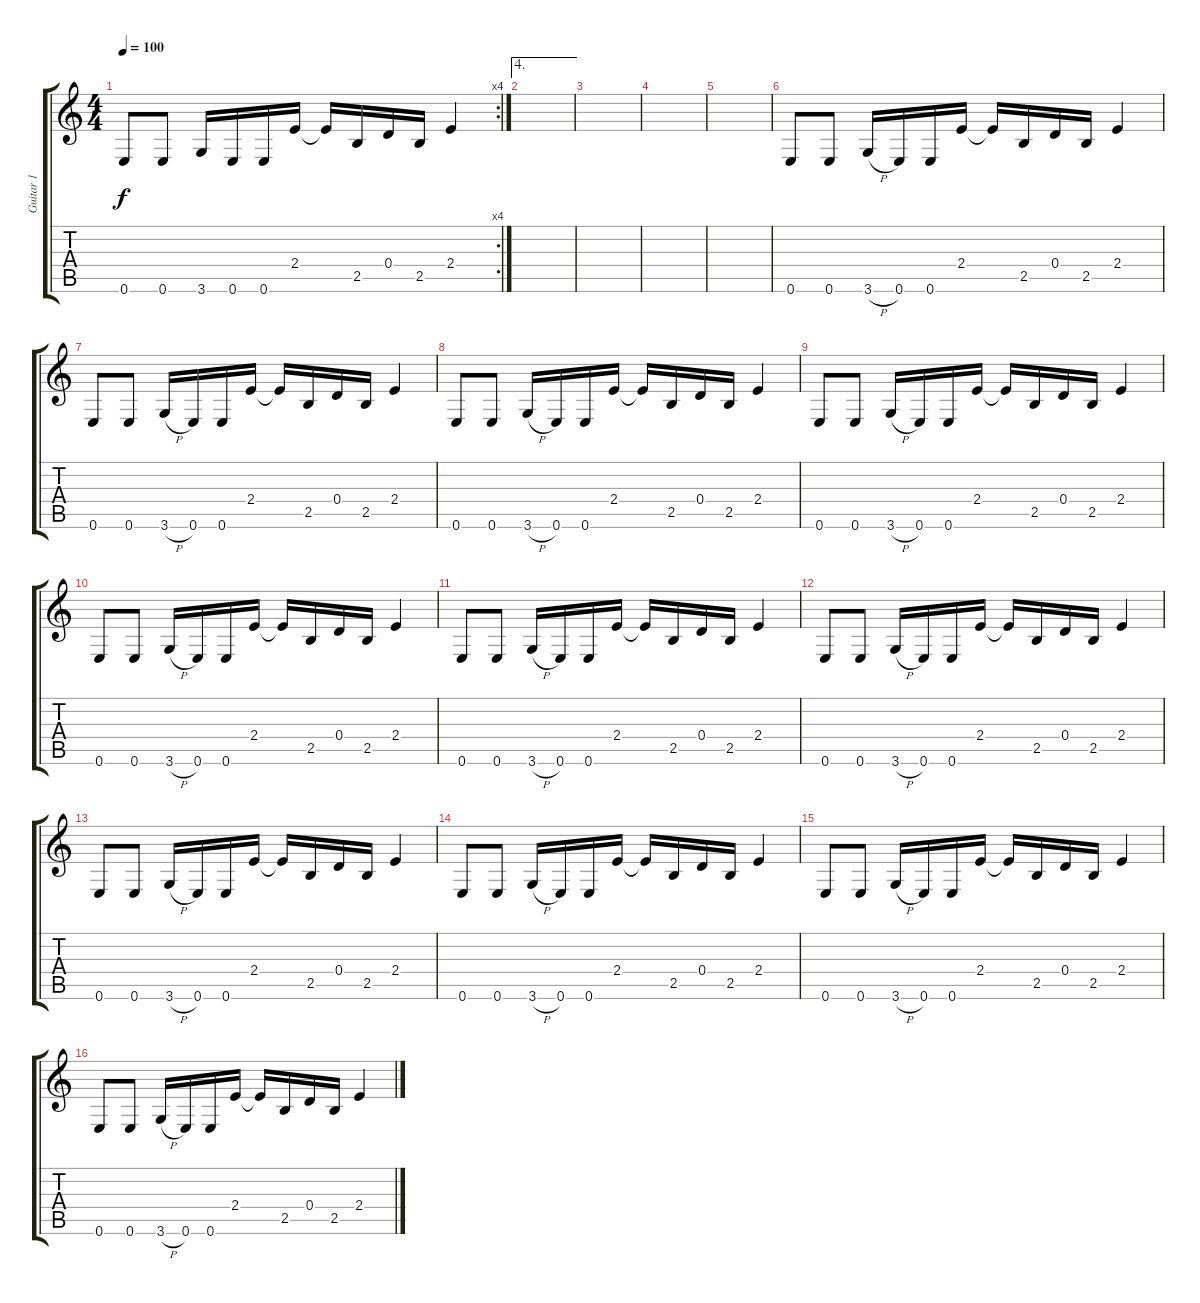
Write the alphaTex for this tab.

\track ("Guitar 1" "Guitar 1") {instrument overdrivenguitar}
\staff {score tabs}
\tuning (E4 B3 G3 D3 A2 E2) {hide}
\rc 4
\ts (4 4)
\tempo 100
\clef g2
\ks c
0.6.8{dy f} 0.6.8 3.6.16 0.6.16 0.6.16 2.4.16 2.4{t}.16 2.5.16 0.4.16 2.5.16 2.4.4 |
\ae 4
|
|
|
|
0.6.8 0.6.8 3.6{h}.16 0.6.16 0.6.16 2.4.16 2.4{t}.16 2.5.16 0.4.16 2.5.16 2.4.4 |
0.6.8 0.6.8 3.6{h}.16 0.6.16 0.6.16 2.4.16 2.4{t}.16 2.5.16 0.4.16 2.5.16 2.4.4 |
0.6.8 0.6.8 3.6{h}.16 0.6.16 0.6.16 2.4.16 2.4{t}.16 2.5.16 0.4.16 2.5.16 2.4.4 |
0.6.8 0.6.8 3.6{h}.16 0.6.16 0.6.16 2.4.16 2.4{t}.16 2.5.16 0.4.16 2.5.16 2.4.4 |
0.6.8 0.6.8 3.6{h}.16 0.6.16 0.6.16 2.4.16 2.4{t}.16 2.5.16 0.4.16 2.5.16 2.4.4 |
0.6.8 0.6.8 3.6{h}.16 0.6.16 0.6.16 2.4.16 2.4{t}.16 2.5.16 0.4.16 2.5.16 2.4.4 |
0.6.8 0.6.8 3.6{h}.16 0.6.16 0.6.16 2.4.16 2.4{t}.16 2.5.16 0.4.16 2.5.16 2.4.4 |
0.6.8 0.6.8 3.6{h}.16 0.6.16 0.6.16 2.4.16 2.4{t}.16 2.5.16 0.4.16 2.5.16 2.4.4 |
0.6.8 0.6.8 3.6{h}.16 0.6.16 0.6.16 2.4.16 2.4{t}.16 2.5.16 0.4.16 2.5.16 2.4.4 |
0.6.8 0.6.8 3.6{h}.16 0.6.16 0.6.16 2.4.16 2.4{t}.16 2.5.16 0.4.16 2.5.16 2.4.4 |
0.6.8 0.6.8 3.6{h}.16 0.6.16 0.6.16 2.4.16 2.4{t}.16 2.5.16 0.4.16 2.5.16 2.4.4
